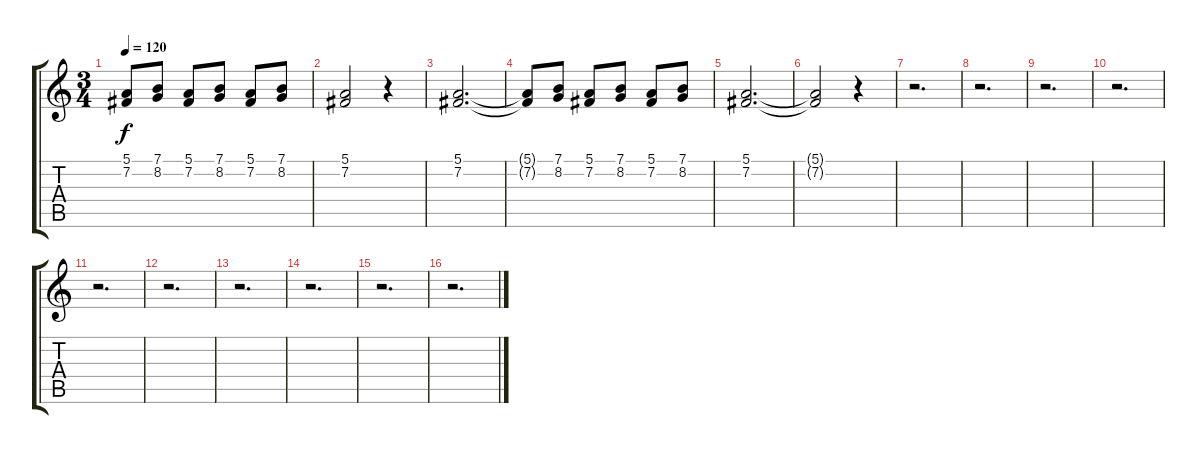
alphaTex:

\track "" {instrument choiraahs}
\staff {score tabs}
\tuning (E4 B3 G3 D3 A2 E2) {hide}
\ts (3 4)
\tempo 120
\clef g2
\ks c
(5.1{t} 7.2{t}).8{dy f} (7.1 8.2).8 (5.1 7.2).8 (7.1 8.2).8 (5.1 7.2).8 (7.1 8.2).8 |
(5.1 7.2).2 r.4 |
(5.1 7.2).2{d} |
(5.1{t} 7.2{t}).8 (7.1 8.2).8 (5.1 7.2).8 (7.1 8.2).8 (5.1 7.2).8 (7.1 8.2).8 |
(5.1 7.2).2{d} |
(5.1{t} 7.2{t}).2 r.4 |
r.2{d} |
r.2{d} |
r.2{d} |
r.2{d} |
r.2{d} |
r.2{d} |
r.2{d} |
r.2{d} |
r.2{d} |
r.2{d}
